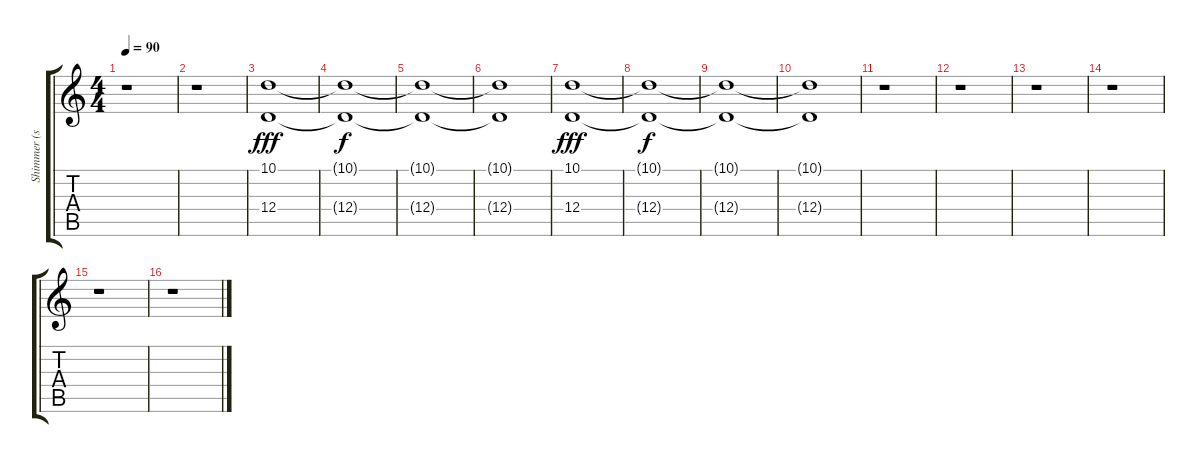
\track ("Shimmer (sweep)" "Shimmer (s") {instrument pad8sweep}
\staff {score tabs}
\tuning (E4 B3 G3 D3 A2 E2) {hide}
\ts (4 4)
\tempo 90
\clef g2
\ks c
r.1{dy fff} |
r.1 |
(10.1 12.4).1{balance 0 instrument lead2sawtooth} |
(10.1{t} 12.4{t}).1{dy f} |
(10.1{t} 12.4{t}).1 |
(10.1{t} 12.4{t}).1 |
(10.1 12.4).1{dy fff balance 16} |
(10.1{t} 12.4{t}).1{dy f} |
(10.1{t} 12.4{t}).1 |
(10.1{t} 12.4{t}).1 |
r.1 |
r.1 |
r.1 |
r.1 |
r.1 |
r.1
